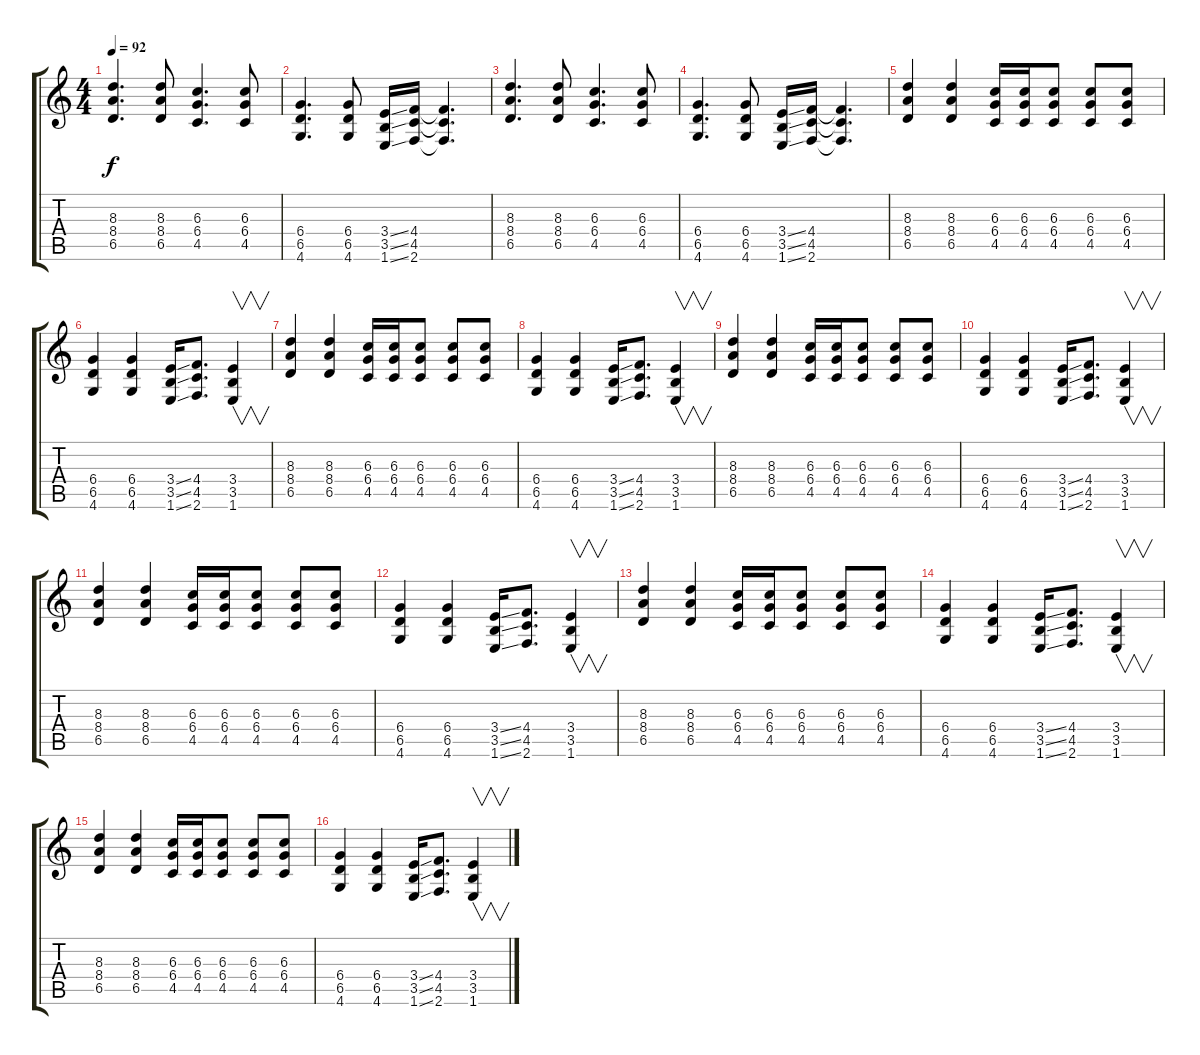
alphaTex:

\track "" {instrument distortionguitar}
\staff {score tabs}
\tuning (Eb4 Bb3 Gb3 Db3 Ab2 Eb2) {hide}
\ts (4 4)
\tempo 92
\clef g2
\ks c
(8.3 8.4 6.5).4{d dy f} (8.3 8.4 6.5).8 (6.3 6.4 4.5).4{d} (6.3 6.4 4.5).8 |
(6.4 6.5 4.6).4{d} (6.4 6.5 4.6).8 (3.4{ss} 3.5{ss} 1.6{ss}).16 (4.4 4.5 2.6).16 (4.4{t} 4.5{t} 2.6{t}).4{d} |
(8.3 8.4 6.5).4{d} (8.3 8.4 6.5).8 (6.3 6.4 4.5).4{d} (6.3 6.4 4.5).8 |
(6.4 6.5 4.6).4{d} (6.4 6.5 4.6).8 (3.4{ss} 3.5{ss} 1.6{ss}).16 (4.4 4.5 2.6).16 (4.4{t} 4.5{t} 2.6{t}).4{d} |
(8.3 8.4 6.5).4 (8.3 8.4 6.5).4 (6.3 6.4 4.5).16 (6.3 6.4 4.5).16 (6.3 6.4 4.5).8 (6.3 6.4 4.5).8 (6.3 6.4 4.5).8 |
(6.4 6.5 4.6).4 (6.4 6.5 4.6).4 (3.4{ss} 3.5{ss} 1.6{ss}).16 (4.4 4.5 2.6).8{d} (3.4 3.5 1.6).4{v} |
(8.3 8.4 6.5).4 (8.3 8.4 6.5).4 (6.3 6.4 4.5).16 (6.3 6.4 4.5).16 (6.3 6.4 4.5).8 (6.3 6.4 4.5).8 (6.3 6.4 4.5).8 |
(6.4 6.5 4.6).4 (6.4 6.5 4.6).4 (3.4{ss} 3.5{ss} 1.6{ss}).16 (4.4 4.5 2.6).8{d} (3.4 3.5 1.6).4{v} |
(8.3 8.4 6.5).4 (8.3 8.4 6.5).4 (6.3 6.4 4.5).16 (6.3 6.4 4.5).16 (6.3 6.4 4.5).8 (6.3 6.4 4.5).8 (6.3 6.4 4.5).8 |
(6.4 6.5 4.6).4 (6.4 6.5 4.6).4 (3.4{ss} 3.5{ss} 1.6{ss}).16 (4.4 4.5 2.6).8{d} (3.4 3.5 1.6).4{v} |
(8.3 8.4 6.5).4 (8.3 8.4 6.5).4 (6.3 6.4 4.5).16 (6.3 6.4 4.5).16 (6.3 6.4 4.5).8 (6.3 6.4 4.5).8 (6.3 6.4 4.5).8 |
(6.4 6.5 4.6).4 (6.4 6.5 4.6).4 (3.4{ss} 3.5{ss} 1.6{ss}).16 (4.4 4.5 2.6).8{d} (3.4 3.5 1.6).4{v} |
(8.3 8.4 6.5).4 (8.3 8.4 6.5).4 (6.3 6.4 4.5).16 (6.3 6.4 4.5).16 (6.3 6.4 4.5).8 (6.3 6.4 4.5).8 (6.3 6.4 4.5).8 |
(6.4 6.5 4.6).4 (6.4 6.5 4.6).4 (3.4{ss} 3.5{ss} 1.6{ss}).16 (4.4 4.5 2.6).8{d} (3.4 3.5 1.6).4{v} |
(8.3 8.4 6.5).4 (8.3 8.4 6.5).4 (6.3 6.4 4.5).16 (6.3 6.4 4.5).16 (6.3 6.4 4.5).8 (6.3 6.4 4.5).8 (6.3 6.4 4.5).8 |
(6.4 6.5 4.6).4 (6.4 6.5 4.6).4 (3.4{ss} 3.5{ss} 1.6{ss}).16 (4.4 4.5 2.6).8{d} (3.4 3.5 1.6).4{v}
